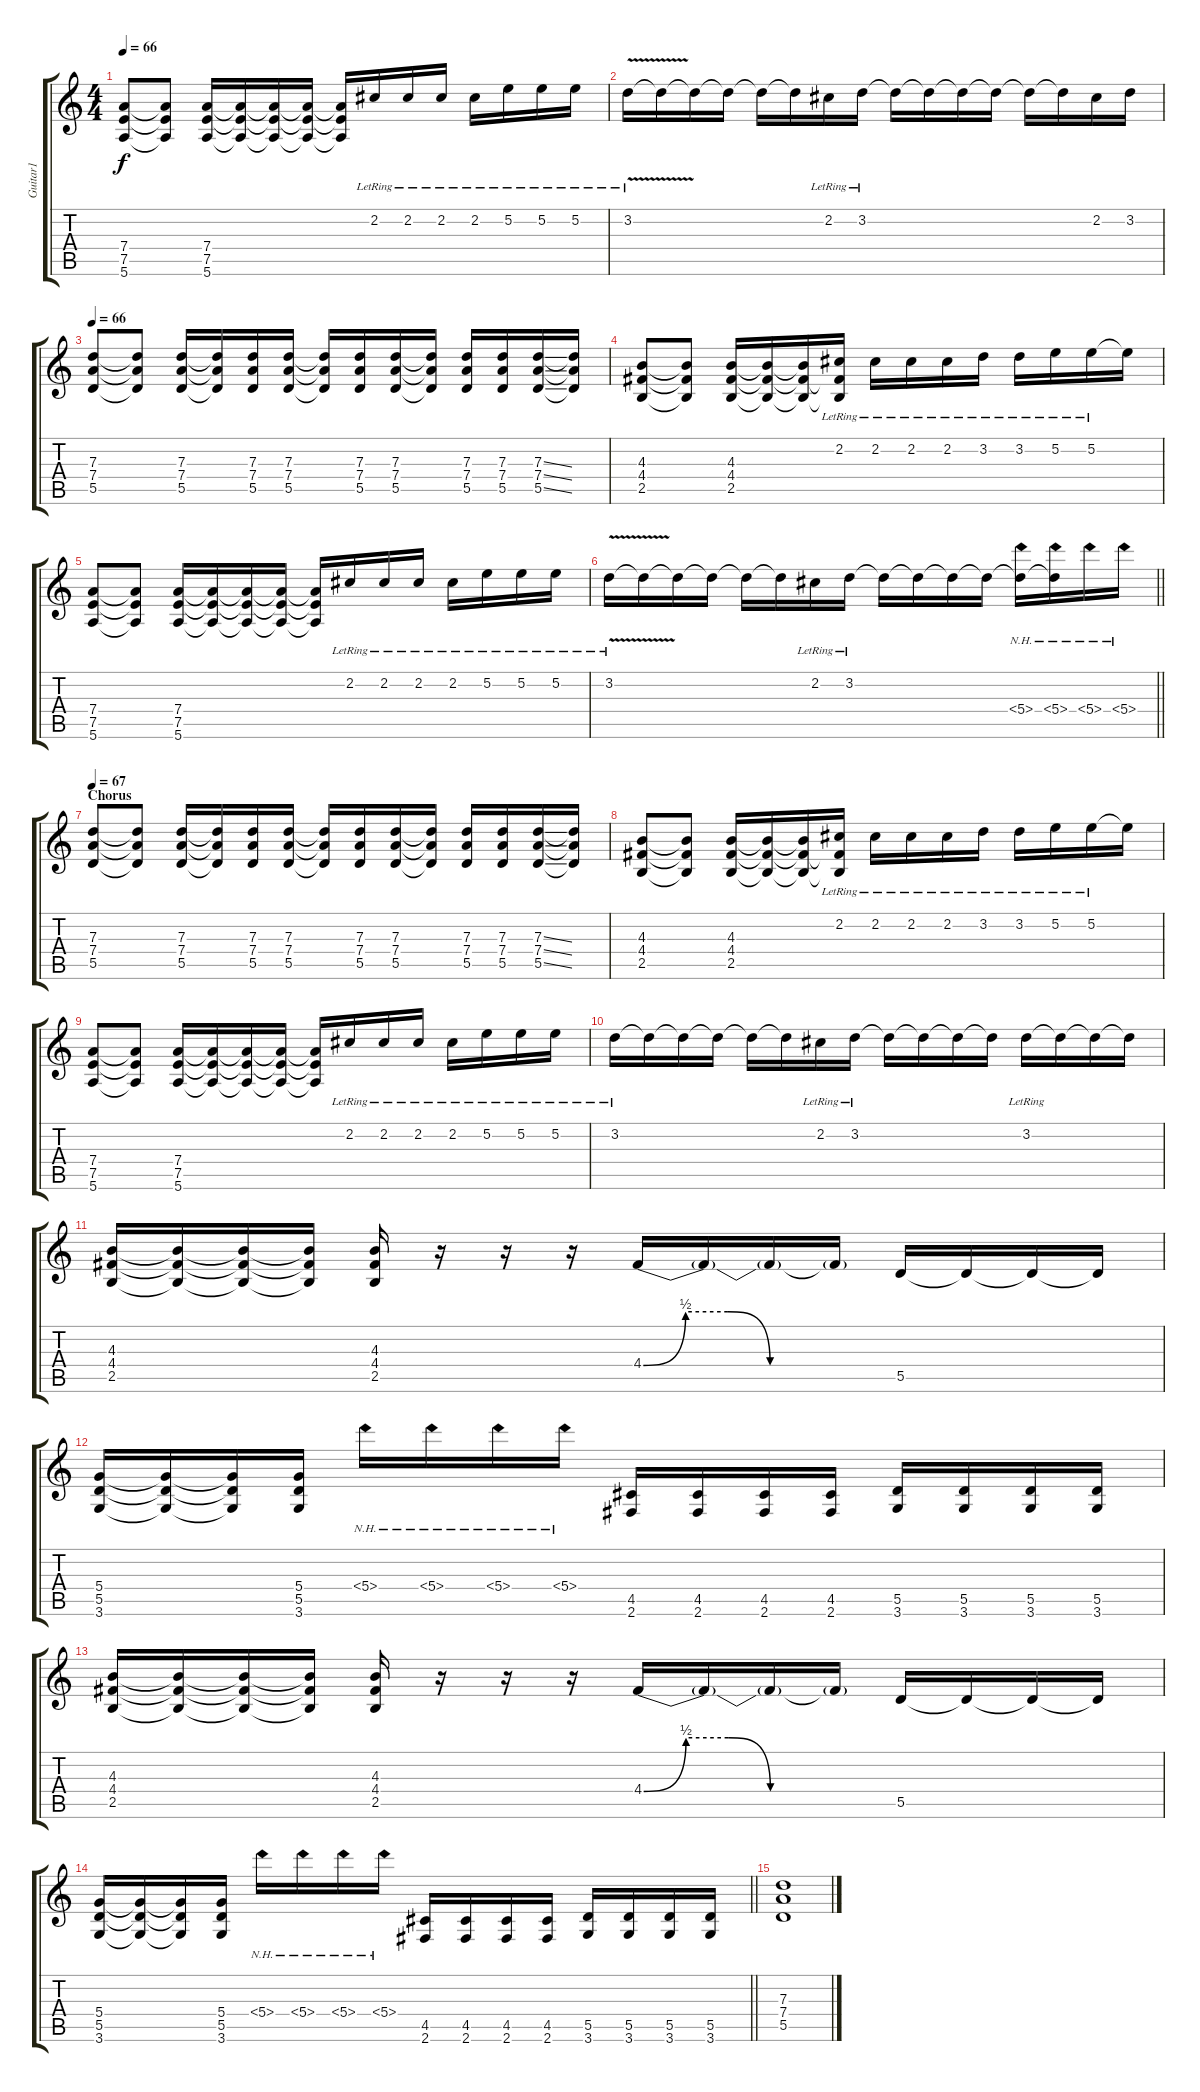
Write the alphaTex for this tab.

\track ("Guitar1" "Guitar1") {instrument electricguitarjazz}
\staff {score tabs}
\tuning (E4 B3 G3 D3 A2 E2) {hide}
\ts (4 4)
\tempo 66
\clef g2
\ks c
(7.4 7.5 5.6).8{dy f} (7.4{t} 7.5{t} 5.6{t}).8 (7.4 7.5 5.6).16 (7.4{t} 7.5{t} 5.6{t}).16 (7.4{t} 7.5{t} 5.6{t}).16 (7.4{t} 7.5{t} 5.6{t}).16 (7.4{t} 7.5{t} 5.6{t}).16 2.2{lr}.16 2.2{lr}.16 2.2{lr}.16 2.2{lr}.16 5.2{lr}.16 5.2{lr}.16 5.2{lr}.16 |
3.2{v lr}.16 3.2{t}.16 3.2{t}.16 3.2{t}.16 3.2{t}.16 3.2{t}.16 2.2{lr}.16 3.2{lr}.16 3.2{t}.16 3.2{t}.16 3.2{t}.16 3.2{t}.16 3.2{t}.16 3.2{t}.16 2.2.16 3.2.16 |
\tempo 66
(7.3 7.4 5.5).8 (7.3{t} 7.4{t} 5.5{t}).8 (7.3 7.4 5.5).16 (7.3{t} 7.4{t} 5.5{t}).16 (7.3 7.4 5.5).16 (7.3 7.4 5.5).16 (7.3{t} 7.4{t} 5.5{t}).16 (7.3 7.4 5.5).16 (7.3 7.4 5.5).16 (7.3{t} 7.4{t} 5.5{t}).16 (7.3 7.4 5.5).16 (7.3 7.4 5.5).16 (7.3{ss} 7.4{ss} 5.5{ss}).16 (7.3{t} 7.4{t} 5.5{t}).16 |
(4.3 4.4 2.5).8 (4.3{t} 4.4{t} 2.5{t}).8 (4.3 4.4 2.5).16 (4.3{t} 4.4{t} 2.5{t}).16 (4.3{t} 4.4{t} 2.5{t}).16 (2.2{lr} 4.4{t} 2.5{t}).16 2.2{lr}.16 2.2{lr}.16 2.2{lr}.16 3.2{lr}.16 3.2{lr}.16 5.2{lr}.16 5.2{lr}.16 5.2{t}.16 |
(7.4 7.5 5.6).8 (7.4{t} 7.5{t} 5.6{t}).8 (7.4 7.5 5.6).16 (7.4{t} 7.5{t} 5.6{t}).16 (7.4{t} 7.5{t} 5.6{t}).16 (7.4{t} 7.5{t} 5.6{t}).16 (7.4{t} 7.5{t} 5.6{t}).16 2.2{lr}.16 2.2{lr}.16 2.2{lr}.16 2.2{lr}.16 5.2{lr}.16 5.2{lr}.16 5.2{lr}.16 |
\barLineRight lightlight
3.2{v lr}.16 3.2{t}.16 3.2{t}.16 3.2{t}.16 3.2{t}.16 3.2{t}.16 2.2{lr}.16 3.2{lr}.16 3.2{t}.16 3.2{t}.16 3.2{t}.16 3.2{t}.16 (3.2{t} 5.4{nh}).16 (3.2{t} 5.4{nh}).16 5.4{nh}.16 5.4{nh}.16 |
\section ("" "Chorus")
\tempo 67
(7.3 7.4 5.5).8 (7.3{t} 7.4{t} 5.5{t}).8 (7.3 7.4 5.5).16 (7.3{t} 7.4{t} 5.5{t}).16 (7.3 7.4 5.5).16 (7.3 7.4 5.5).16 (7.3{t} 7.4{t} 5.5{t}).16 (7.3 7.4 5.5).16 (7.3 7.4 5.5).16 (7.3{t} 7.4{t} 5.5{t}).16 (7.3 7.4 5.5).16 (7.3 7.4 5.5).16 (7.3{ss} 7.4{ss} 5.5{ss}).16 (7.3{t} 7.4{t} 5.5{t}).16 |
(4.3 4.4 2.5).8 (4.3{t} 4.4{t} 2.5{t}).8 (4.3 4.4 2.5).16 (4.3{t} 4.4{t} 2.5{t}).16 (4.3{t} 4.4{t} 2.5{t}).16 (2.2{lr} 4.4{t} 2.5{t}).16 2.2{lr}.16 2.2{lr}.16 2.2{lr}.16 3.2{lr}.16 3.2{lr}.16 5.2{lr}.16 5.2{lr}.16 5.2{t}.16 |
(7.4 7.5 5.6).8 (7.4{t} 7.5{t} 5.6{t}).8 (7.4 7.5 5.6).16 (7.4{t} 7.5{t} 5.6{t}).16 (7.4{t} 7.5{t} 5.6{t}).16 (7.4{t} 7.5{t} 5.6{t}).16 (7.4{t} 7.5{t} 5.6{t}).16 2.2{lr}.16 2.2{lr}.16 2.2{lr}.16 2.2{lr}.16 5.2{lr}.16 5.2{lr}.16 5.2{lr}.16 |
3.2{lr}.16 3.2{t}.16 3.2{t}.16 3.2{t}.16 3.2{t}.16 3.2{t}.16 2.2{lr}.16 3.2{lr}.16 3.2{t}.16 3.2{t}.16 3.2{t}.16 3.2{t}.16 3.2{lr}.16 3.2{t}.16 3.2{t}.16 3.2{t}.16 |
(4.3 4.4 2.5).16 (4.3{t} 4.4{t} 2.5{t}).16 (4.3{t} 4.4{t} 2.5{t}).16 (4.3{t} 4.4{t} 2.5{t}).16 (4.3 4.4 2.5).16 r.16 r.16 r.16 4.4{be (custom 0 0 10 2 20 2 30 0 60 0)}.16 4.4{t}.16 4.4{t}.16 4.4{t}.16 5.5.16 5.5{t}.16 5.5{t}.16 5.5{t}.16 |
(5.4 5.5 3.6).16 (5.4{t} 5.5{t} 3.6{t}).16 (5.4{t} 5.5{t} 3.6{t}).16 (5.4 5.5 3.6).16 5.4{nh}.16 5.4{nh}.16 5.4{nh}.16 5.4{nh}.16 (4.5 2.6).16 (4.5 2.6).16 (4.5 2.6).16 (4.5 2.6).16 (5.5 3.6).16 (5.5 3.6).16 (5.5 3.6).16 (5.5 3.6).16 |
(4.3 4.4 2.5).16 (4.3{t} 4.4{t} 2.5{t}).16 (4.3{t} 4.4{t} 2.5{t}).16 (4.3{t} 4.4{t} 2.5{t}).16 (4.3 4.4 2.5).16 r.16 r.16 r.16 4.4{be (custom 0 0 10 2 20 2 30 0 60 0)}.16 4.4{t}.16 4.4{t}.16 4.4{t}.16 5.5.16 5.5{t}.16 5.5{t}.16 5.5{t}.16 |
\barLineRight lightlight
(5.4 5.5 3.6).16 (5.4{t} 5.5{t} 3.6{t}).16 (5.4{t} 5.5{t} 3.6{t}).16 (5.4 5.5 3.6).16 5.4{nh}.16 5.4{nh}.16 5.4{nh}.16 5.4{nh}.16 (4.5 2.6).16 (4.5 2.6).16 (4.5 2.6).16 (4.5 2.6).16 (5.5 3.6).16 (5.5 3.6).16 (5.5 3.6).16 (5.5 3.6).16 |
(7.3 7.4 5.5).1
